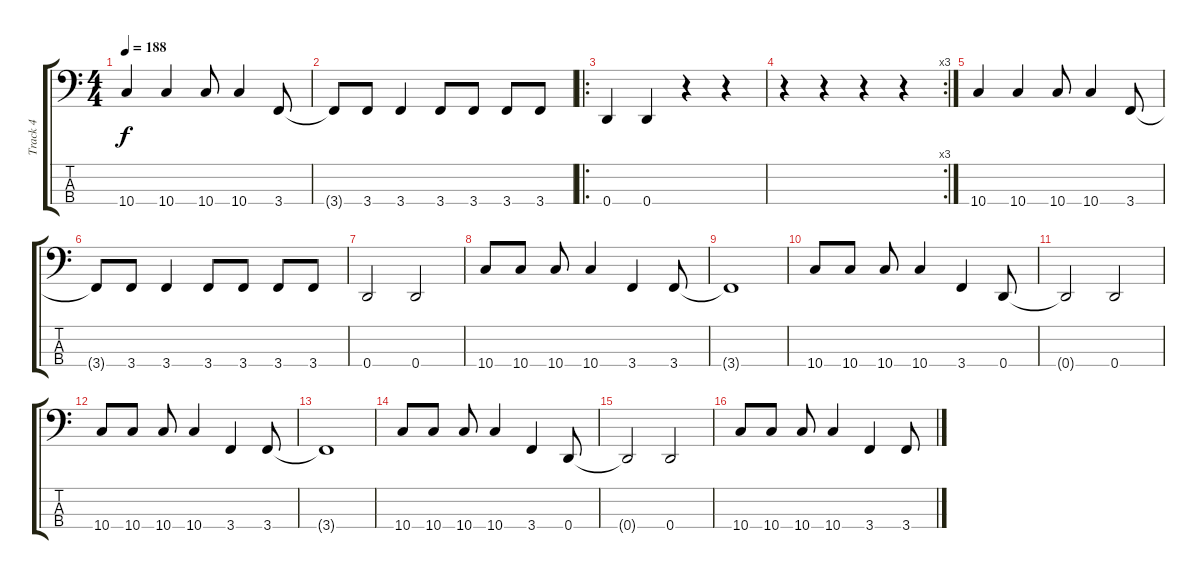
\track ("Track 4" "Track 4") {instrument electricbassfinger}
\staff {score tabs}
\tuning (G2 D2 A1 D1) {hide}
\ts (4 4)
\tempo 188
\clef f4
\ks c
10.4.4{dy f} 10.4.4 10.4.8 10.4.4 3.4.8 |
3.4{t}.8 3.4.8 3.4.4 3.4.8 3.4.8 3.4.8 3.4.8 |
\ro
0.4.4 0.4.4 r.4 r.4 |
\rc 3
r.4 r.4 r.4 r.4 |
10.4.4 10.4.4 10.4.8 10.4.4 3.4.8 |
3.4{t}.8 3.4.8 3.4.4 3.4.8 3.4.8 3.4.8 3.4.8 |
0.4.2 0.4.2 |
10.4.8 10.4.8 10.4.8 10.4.4 3.4.4 3.4.8 |
3.4{t}.1 |
10.4.8 10.4.8 10.4.8 10.4.4 3.4.4 0.4.8 |
0.4{t}.2 0.4.2 |
10.4.8 10.4.8 10.4.8 10.4.4 3.4.4 3.4.8 |
3.4{t}.1 |
10.4.8 10.4.8 10.4.8 10.4.4 3.4.4 0.4.8 |
0.4{t}.2 0.4.2 |
10.4.8 10.4.8 10.4.8 10.4.4 3.4.4 3.4.8
